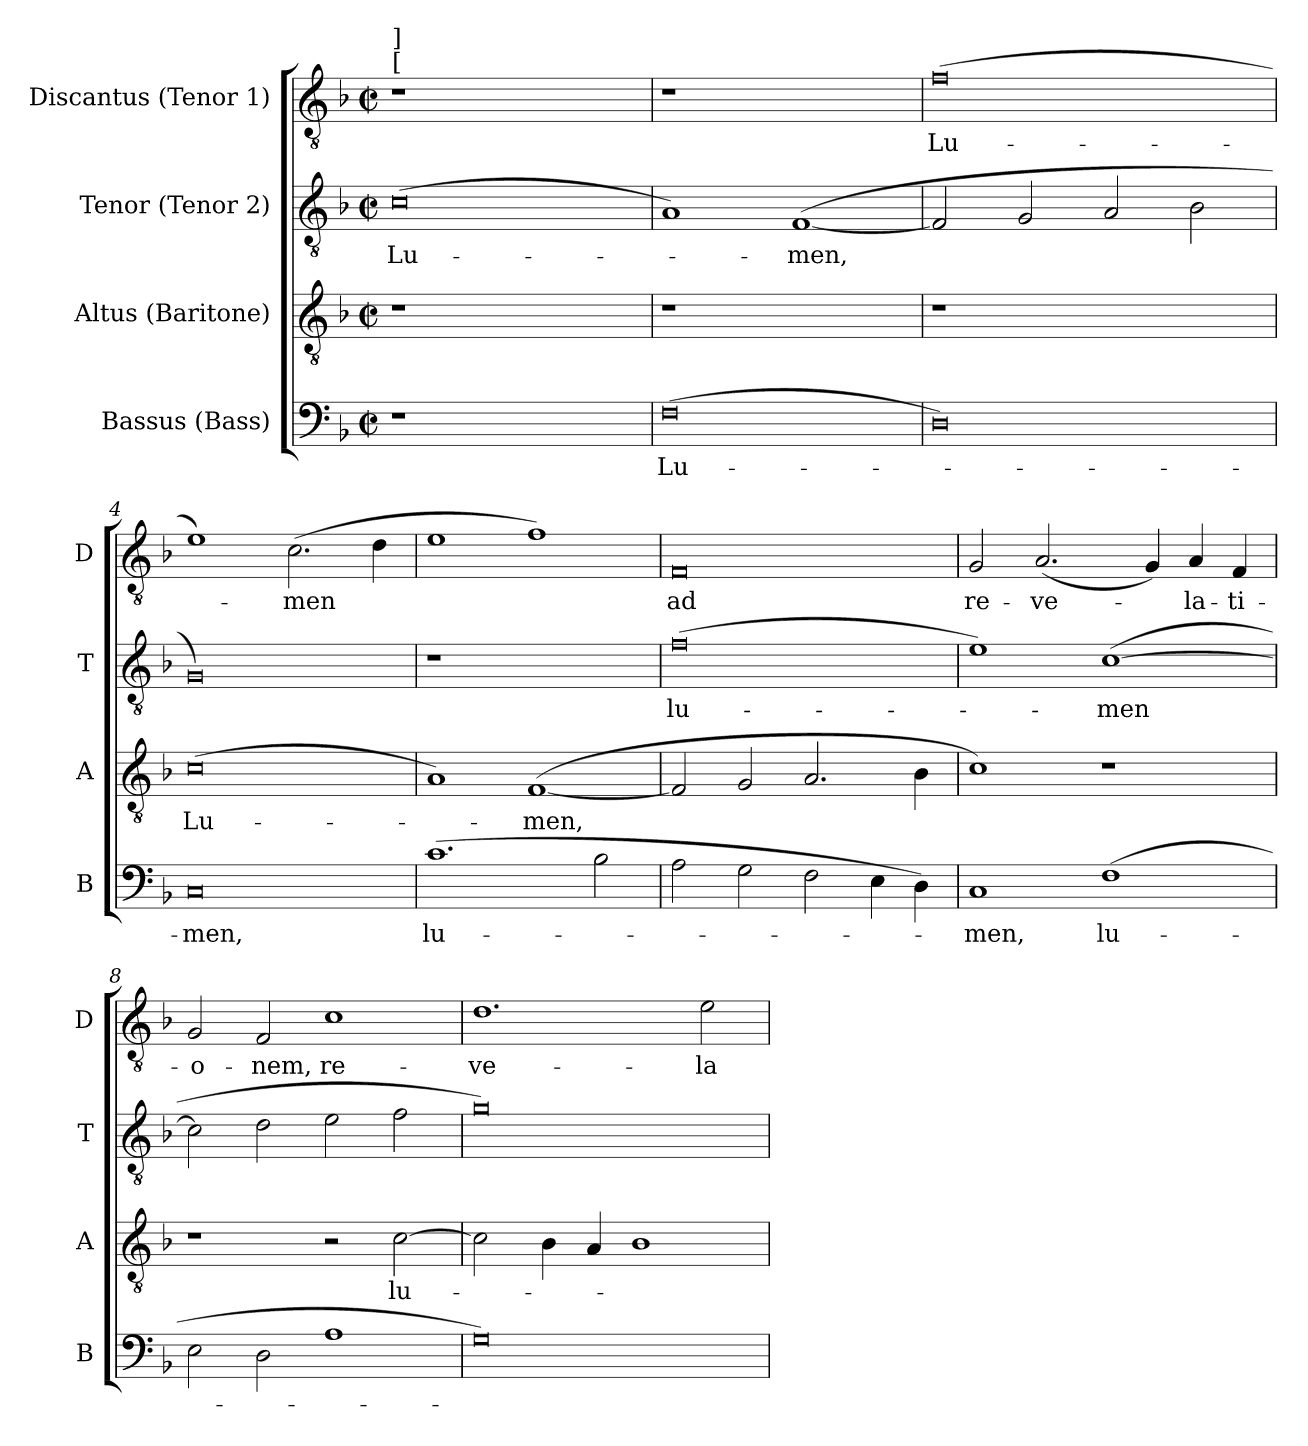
**kern	**text	**kern	**text	**kern	**text	**kern	**text
*part4	*part4	*part3	*part3	*part2	*part2	*part1	*part1
*staff4	*staff4	*staff3	*staff3	*staff2	*staff2	*staff1	*staff1
*I"Bassus (Bass)	*	*I"Altus (Baritone)	*	*I"Tenor (Tenor 2)	*	*I"Discantus (Tenor 1)	*
*I'B	*	*I'A	*	*I'T	*	*I'D	*
*clefF4	*	*clefGv2	*	*clefGv2	*	*clefGv2	*
*k[b-]	*	*k[b-]	*	*k[b-]	*	*k[b-]	*
*F:	*	*F:	*	*F:	*	*F:	*
*M2/2	*	*M2/2	*	*M2/2	*	*M2/2	*
*met(c|)	*	*met(c|)	*	*met(c|)	*	*met(c|)	*
*MM200	*	*MM200	*	*MM200	*	*MM200	*
=1	=1	=1	=1	=1	=1	=1	=1
!	!	!	!	!	!	!LO:TX:a:t=[	!
!	!	!	!	!	!	!LO:TX:a:t=]	!
!	!	!	!	!	!LO:LY:b	!	!
1r	.	1r	.	(>0c	Lu-	1r	.
1ryy	.	1ryy	.	.	.	1ryy	.
=2	=2	=2	=2	=2	=2	=2	=2
!	!LO:LY:b	!	!	!	!	!	!
(>0F	Lu-	1r	.	1A)	.	1r	.
!	!	!	!	!	!LO:LY:b	!	!
.	.	1ryy	.	(>[1F	-men,	1ryy	.
=3	=3	=3	=3	=3	=3	=3	=3
!	!	!	!	!	!	!	!LO:LY:b
0D)	.	1r	.	2F/]	.	(>0f	Lu-
.	.	.	.	2G/	.	.	.
.	.	1ryy	.	2A/	.	.	.
.	.	.	.	2B-\	.	.	.
=4	=4	=4	=4	=4	=4	=4	=4
!	!LO:LY:b	!	!LO:LY:b	!	!	!	!
0C	-men,	(>0c	Lu-	0G)	.	1e)	.
!	!	!	!	!	!	!	!LO:LY:b
.	.	.	.	.	.	(>2.c\	-men
.	.	.	.	.	.	4d\	.
=5	=5	=5	=5	=5	=5	=5	=5
!	!LO:LY:b	!	!	!	!	!	!
(>1.c	lu-	1A)	.	1r	.	1e	.
!	!	!	!LO:LY:b	!	!	!	!
.	.	(>[1F	-men,	1ryy	.	1f)	.
2B-\	.	.	.	.	.	.	.
!!LO:LB:g=z
=6	=6	=6	=6	=6	=6	=6	=6
!	!	!	!	!	!LO:LY:b	!	!LO:LY:b
2A\	.	2F/]	.	(>0f	lu-	0F	ad
2G\	.	2G/	.	.	.	.	.
2F\	.	2.A/	.	.	.	.	.
4E\	.	.	.	.	.	.	.
4D\)	.	4B-\	.	.	.	.	.
=7	=7	=7	=7	=7	=7	=7	=7
!	!LO:LY:b	!	!	!	!	!	!LO:LY:b
1C	-men,	1c)	.	1e)	.	2G/	re-
!	!	!	!	!	!	!	!LO:LY:b
.	.	.	.	.	.	(<2.A/	-ve-
!	!LO:LY:b	!	!	!	!LO:LY:b	!	!
(>1F	lu-	1r	.	(>[1c	-men	.	.
.	.	.	.	.	.	4G/)	.
!	!	!	!	!	!	!	!LO:LY:b
.	.	.	.	.	.	4A/	-la-
!	!	!	!	!	!	!	!LO:LY:b
.	.	.	.	.	.	4F/	-ti-
=8	=8	=8	=8	=8	=8	=8	=8
!	!	!	!	!	!	!	!LO:LY:b
2E\	.	1r	.	2c\]	.	2G/	-o-
!	!	!	!	!	!	!	!LO:LY:b
2D\	.	.	.	2d\	.	2F/	-nem,
!	!	!	!	!	!	!	!LO:LY:b
1A	.	2r	.	2e\	.	1c	re-
!	!	!	!LO:LY:b	!	!	!	!
.	.	[2c\	lu-	2f\	.	.	.
=9	=9	=9	=9	=9	=9	=9	=9
!	!	!	!	!	!	!	!LO:LY:b
0G)	.	2c\]	.	0g)	.	1.d	-ve-
.	.	4B-\	.	.	.	.	.
.	.	4A/	.	.	.	.	.
.	.	1B-	.	.	.	.	.
!	!	!	!	!	!	!	!LO:LY:b
.	.	.	.	.	.	2e\	-la-
=	=	=	=	=	=	=	=
*-	*-	*-	*-	*-	*-	*-	*-
